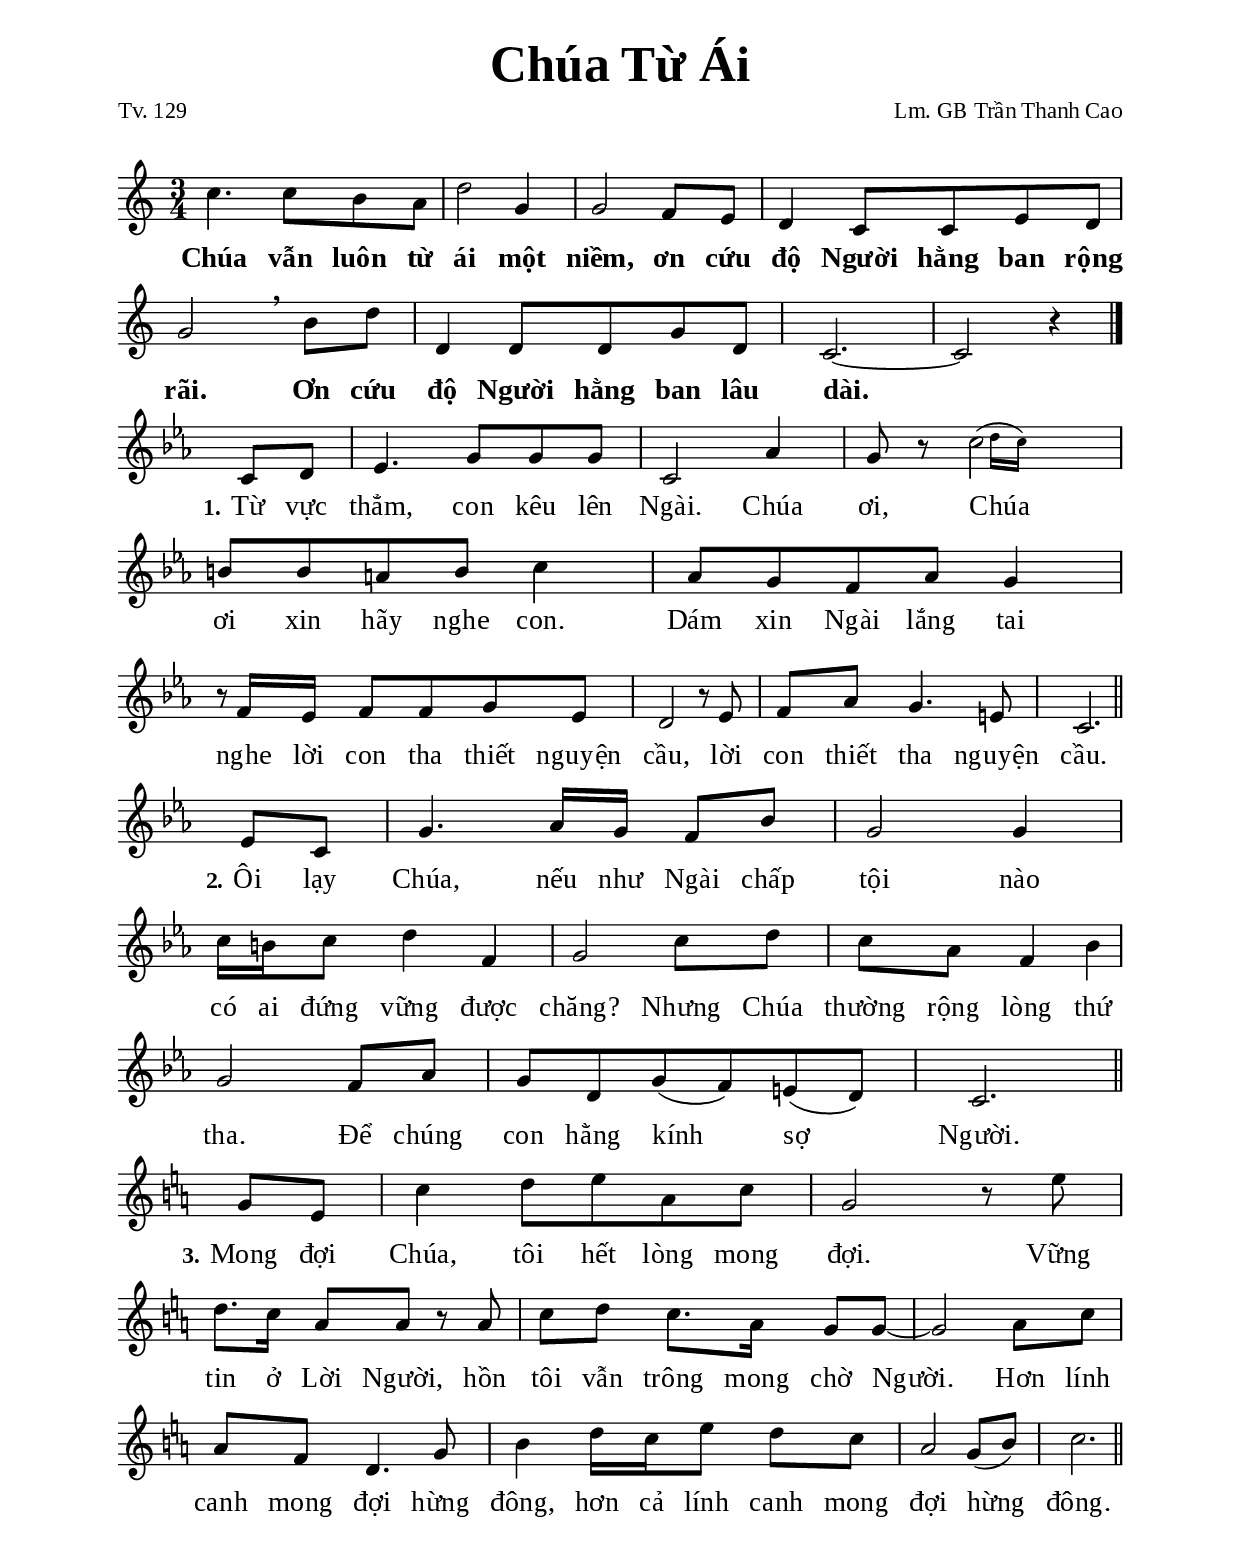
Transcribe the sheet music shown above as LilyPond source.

% Cài đặt chung
\version "2.22.1"
\include "english.ly"

\header {
  title = \markup { \fontsize #3 "Chúa Từ Ái" }
  poet = "Tv. 129"
  composer = "Lm. GB Trần Thanh Cao"
  arranger = " "
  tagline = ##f
}

% Nhạc điệp khúc
nhacDiepKhuc = \relative c'' {
  c4. c8 b a |
  d2 g,4 |
  g2 f8 e |
  d4 c8 c e d |
  g2 \breathe b8 d |
  d,4 d8 d g d |
  c2. ~ |
  c2 r4 \bar "|."
}

% Nhạc phiên khúc
nhacPhienKhucMot = \relative c' {
  #(define afterGraceFraction (cons 1 4))
  \partial 4 c8 d |
  ef4. g8 g g |
  c,2 af'4 |
  g8 r \afterGrace c2 ({\stemDown \tweak font-size #-3 d16 \tweak font-size #-3 c)} |
  \stemNeutral
  b!8 b a! b c4 |
  af8 g f af g4 |
  r8 f16 ef f8 f g ef |
  d2 r8 ef |
  f af g4. e!8 |
  c2. \bar "||"
}

nhacPhienKhucHai = \relative c' {
  \partial 4 ef8 c |
  g'4. af16 g f8 bf |
  g2 g4 |
  c16 b! c8 d4 f, |
  g2 c8 d |
  c af f4 bf |
  g2 f8 af |
  g d g (f) e! (d) |
  c2. \bar "||"
}

nhacPhienKhucBa = \relative c'' {
  \set Staff.keyAlterations = #`(((0 . 6) . ,NATURAL)
                                 ((1 . 2) . ,NATURAL)
                                 ((0 . 5) . ,NATURAL))
  \partial 4 g8 e |
  c'4 d8 e a, c |
  g2 r8 e' |
  d8. c16 a8 a r a |
  c d c8. a16 g8 g ~ |
  g2 a8 c |
  a f d4. g8 |
  b4 d16 c e8 d c |
  a2 g8 (b) |
  c2. \bar "||"
}

% Lời điệp khúc
loiDiepKhuc = \lyricmode {
  Chúa vẫn luôn từ ái một niềm,
  ơn cứu độ Người hằng ban rộng rãi.
  Ơn cứu độ Người hằng ban lâu dài.
}

% Lời phiên khúc
loiPhienKhucMot = \lyricmode {
  \set stanza = #"1."
  Từ vực thẳm, con kêu lên Ngài.
  Chúa ơi, Chúa ơi xin hãy nghe con.
  Dám xin Ngài lắng tai nghe lời con tha thiết nguyện cầu,
  lời con thiết tha nguyện cầu.
}

loiPhienKhucHai = \lyricmode {
  \set stanza = #"2."
  Ôi lạy Chúa, nếu như Ngài chấp tội
  nào có ai đứng vững được chăng?
  Nhưng Chúa thường rộng lòng thứ tha.
  Để chúng con hằng kính sợ Người.
}

loiPhienKhucBa = \lyricmode {
  \set stanza = #"3."
  Mong đợi Chúa, tôi hết lòng mong đợi.
  Vững tin ở Lời Người,
  hồn tôi vẫn trông mong chờ Người.
  Hơn lính canh mong đợi hừng đông,
  hơn cả lính canh mong đợi hừng đông.
}


% Dàn trang
\paper {
  #(set-paper-size "a4")
  top-margin = 20\mm
  bottom-margin = 10\mm
  left-margin = 20\mm
  right-margin = 20\mm
  indent = #0
  #(define fonts
    (make-pango-font-tree
      "Liberation Serif"
      "Liberation Serif"
      "Liberation Serif"
      (/ 20 20)))
  page-count = #1
  system-system-spacing = #'((basic-distance . 12)
                             (minimum-distance . 12)
                             (padding . 1))
  score-system-spacing = #'((basic-distance . 12)
                             (minimum-distance . 12)
                             (padding . 1))
}

\score {
  \new ChoirStaff <<
    \new Staff = diepKhuc \with {
        \consists "Merge_rests_engraver"
        %\magnifyStaff #(magstep +1)
      }
      <<
      \new Voice = beSop {
        \key c \major \time 3/4 \stemNeutral \nhacDiepKhuc
      }
    >>
    \new Lyrics \with {
          \override VerticalAxisGroup.
            nonstaff-relatedstaff-spacing.padding = #1
          \override VerticalAxisGroup.
            nonstaff-unrelatedstaff-spacing.padding = #1
        }
        \lyricsto beSop \loiDiepKhuc
  >>
  \layout {
    \override Lyrics.LyricText.font-series = #'bold
    \override Lyrics.LyricText.font-size = #+2
    \override Lyrics.LyricSpace.minimum-distance = #1.9
    \override Score.BarNumber.break-visibility = ##(#f #f #f)
    \override Score.SpacingSpanner.uniform-stretching = ##t
  }
}

\score {
  \new ChoirStaff <<
    \new Staff = phienKhuc \with {
        %\magnifyStaff #(magstep +1)
      }
      <<
      \new Voice = beSop {
        \key ef \major \time 3/4 \nhacPhienKhucMot
      }
    >>
    \new Lyrics \with {
          \override VerticalAxisGroup.
            nonstaff-relatedstaff-spacing.padding = #1
          \override VerticalAxisGroup.
            nonstaff-unrelatedstaff-spacing.padding = #1
        }
        \lyricsto beSop \loiPhienKhucMot
  >>
  \layout {
    \override Staff.TimeSignature.transparent = ##t
    \override Lyrics.LyricText.font-size = #+2
    \override Lyrics.LyricSpace.minimum-distance = #2
    \override Score.BarNumber.break-visibility = ##(#f #f #f)
    \override Score.SpacingSpanner.uniform-stretching = ##t
  }
}

\score {
  \new ChoirStaff <<
    \new Staff = phienKhuc \with {
        %\magnifyStaff #(magstep +1)
      }
      <<
      \new Voice = beSop {
        \key ef \major \time 3/4 \nhacPhienKhucHai
      }
    >>
    \new Lyrics \with {
          \override VerticalAxisGroup.
            nonstaff-relatedstaff-spacing.padding = #1.5
          \override VerticalAxisGroup.
            nonstaff-unrelatedstaff-spacing.padding = #1
        }
        \lyricsto beSop \loiPhienKhucHai
  >>
  \layout {
    \override Staff.TimeSignature.transparent = ##t
    \override Lyrics.LyricText.font-size = #+2
    \override Lyrics.LyricSpace.minimum-distance = #2
    \override Score.BarNumber.break-visibility = ##(#f #f #f)
    \override Score.SpacingSpanner.uniform-stretching = ##t
  }
}

\score {
  \new ChoirStaff <<
    \new Staff = phienKhuc \with {
        %\magnifyStaff #(magstep +1)
      }
      <<
      \new Voice = beSop {
        \key ef \major \time 3/4 \nhacPhienKhucBa
      }
    >>
    \new Lyrics \with {
          \override VerticalAxisGroup.
            nonstaff-relatedstaff-spacing.padding = #1.5
          \override VerticalAxisGroup.
            nonstaff-unrelatedstaff-spacing.padding = #1
        }
        \lyricsto beSop \loiPhienKhucBa
  >>
  \layout {
    \override Staff.TimeSignature.transparent = ##t
    \override Lyrics.LyricText.font-size = #+2
    \override Lyrics.LyricSpace.minimum-distance = #1.9
    \override Score.BarNumber.break-visibility = ##(#f #f #f)
    \override Score.SpacingSpanner.uniform-stretching = ##t
  }
}
